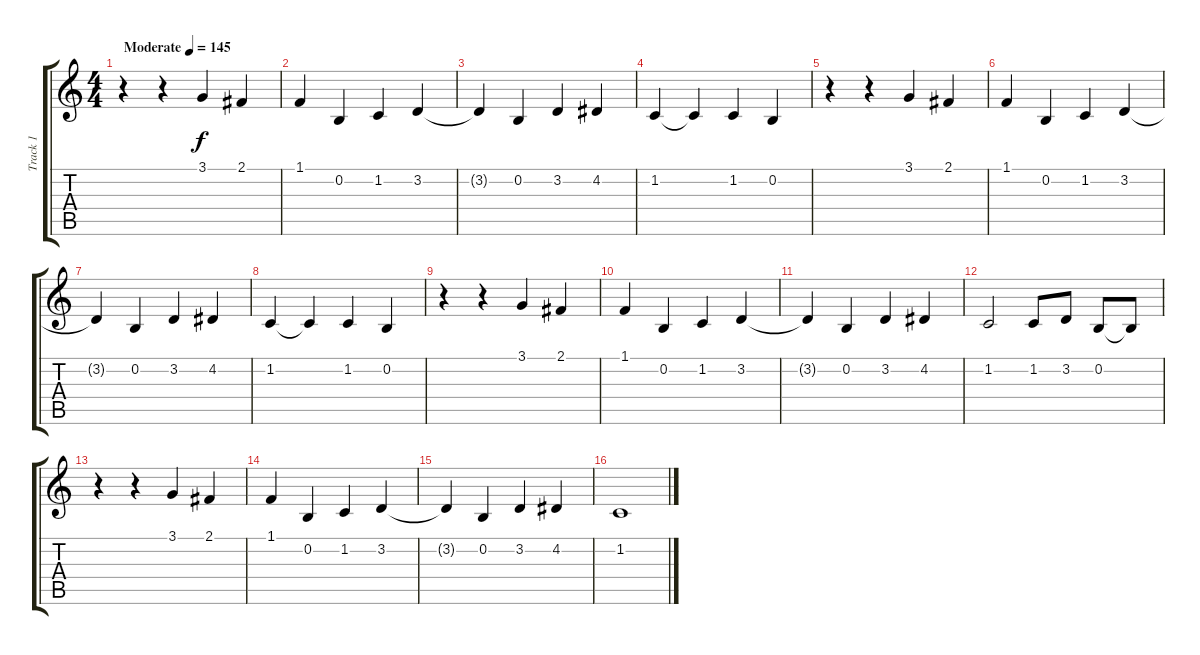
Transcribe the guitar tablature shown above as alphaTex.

\track ("Track 1" "Track 1") {instrument acousticgrandpiano}
\staff {score tabs}
\tuning (E4 B3 G3 D3 A2 E2) {hide}
\ts (4 4)
\tempo (145 "Moderate")
\clef g2
\ks c
r.4{dy f instrument acousticgrandpiano} r.4 3.1.4 2.1.4 |
1.1.4 0.2.4 1.2.4 3.2.4 |
3.2{t}.4 0.2.4 3.2.4 4.2.4 |
1.2.4 1.2{t}.4 1.2.4 0.2.4 |
r.4 r.4 3.1.4 2.1.4 |
1.1.4 0.2.4 1.2.4 3.2.4 |
3.2{t}.4 0.2.4 3.2.4 4.2.4 |
1.2.4 1.2{t}.4 1.2.4 0.2.4 |
r.4 r.4 3.1.4 2.1.4 |
1.1.4 0.2.4 1.2.4 3.2.4 |
3.2{t}.4 0.2.4 3.2.4 4.2.4 |
1.2.2 1.2.8 3.2.8 0.2.8 0.2{t}.8 |
r.4 r.4 3.1.4 2.1.4 |
1.1.4 0.2.4 1.2.4 3.2.4 |
3.2{t}.4 0.2.4 3.2.4 4.2.4 |
1.2.1
